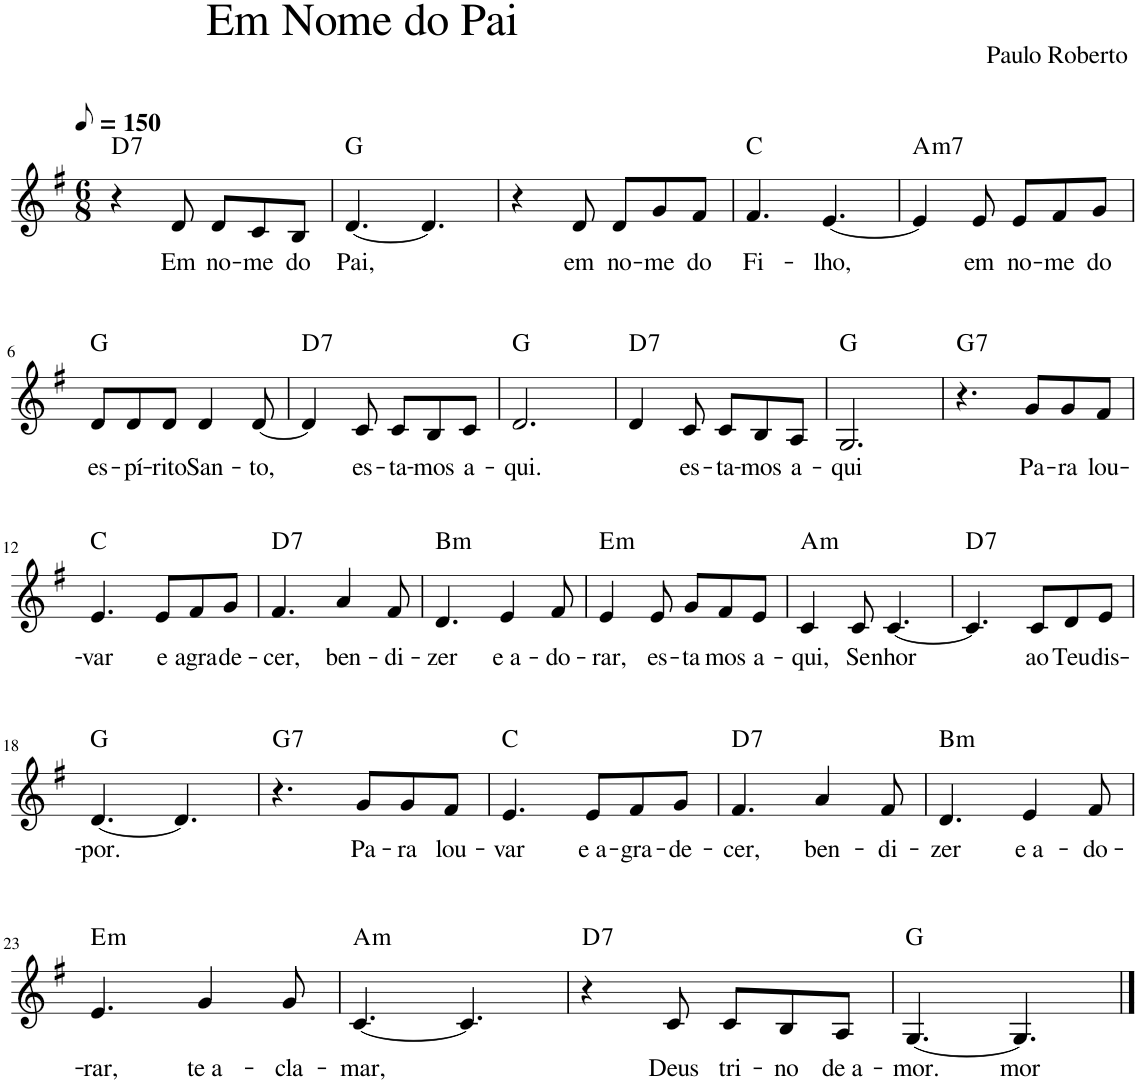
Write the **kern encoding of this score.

**kern	**text	**harte
*part1	*part1	*part1
*staff1	*staff1	*
*I"Voz	*	*
*I'Vo.	*	*
!!LO:PB:g=z
*clefG2	*	*
*k[f#]	*	*
*M6/8	*	*
*MM75	*	*
=1	=1	=1
!LO:TX:a:t=Em Nome do Pai	!	!
!LO:TX:a:t=Paulo Roberto	!	!
!	!	!LO:H:kt=7
4r	.	D:7
!	!LO:LY:b	!
8d/	Em	.
!	!LO:LY:b	!
8d/L	no-	.
!	!LO:LY:b	!
8c/	-me	.
!	!LO:LY:b	!
8B/J	do	.
=2	=2	=2
!	!LO:LY:b	!
[4.d/	Pai,	G:maj
4.d/]	.	.
=3	=3	=3
4r	.	.
!	!LO:LY:b	!
8d/	em	.
!	!LO:LY:b	!
8d/L	no-	.
!	!LO:LY:b	!
8g/	-me	.
!	!LO:LY:b	!
8f#/J	do	.
=4	=4	=4
!	!LO:LY:b	!
4.f#/	Fi-	C:maj
!	!LO:LY:b	!
[4.e/	-lho,	.
=5	=5	=5
!	!	!LO:H:kt=m7
4e/]	.	A:min7
!	!LO:LY:b	!
8e/	em	.
!	!LO:LY:b	!
8e/L	no-	.
!	!LO:LY:b	!
8f#/	-me	.
!	!LO:LY:b	!
8g/J	do	.
!!LO:LB:g=z
=6	=6	=6
!	!LO:LY:b	!
8d/L	es-	G:maj
!	!LO:LY:b	!
8d/	-pí-	.
!	!LO:LY:b	!
8d/J	-rito	.
!	!LO:LY:b	!
4d/	San-	.
!	!LO:LY:b	!
[8d/	-to,	.
=7	=7	=7
!	!	!LO:H:kt=7
4d/]	.	D:7
!	!LO:LY:b	!
8c/	es-	.
!	!LO:LY:b	!
8c/L	-ta-	.
!	!LO:LY:b	!
8B/	-mos	.
!	!LO:LY:b	!
8c/J	a-	.
=8	=8	=8
!	!LO:LY:b	!
2.d/	-qui.	G:maj
=9	=9	=9
!	!	!LO:H:kt=7
4d/	.	D:7
!	!LO:LY:b	!
8c/	es-	.
!	!LO:LY:b	!
8c/L	-ta-	.
!	!LO:LY:b	!
8B/	-mos	.
!	!LO:LY:b	!
8A/J	a-	.
=10	=10	=10
!	!LO:LY:b	!
2.G/	-qui	G:maj
=11	=11	=11
!	!	!LO:H:kt=7
4.r	.	G:7
!	!LO:LY:b	!
8g/L	Pa-	.
!	!LO:LY:b	!
8g/	-ra	.
!	!LO:LY:b	!
8f#/J	lou-	.
!!LO:LB:g=z
=12	=12	=12
!	!LO:LY:b	!
4.e/	-var	C:maj
!	!LO:LY:b	!
8e/L	e	.
!	!LO:LY:b	!
8f#/	agra-	.
!	!LO:LY:b	!
8g/J	-de-	.
=13	=13	=13
!	!LO:LY:b	!LO:H:kt=7
4.f#/	-cer,	D:7
!	!LO:LY:b	!
4a/	ben-	.
!	!LO:LY:b	!
8f#/	-di-	.
=14	=14	=14
!	!LO:LY:b	!LO:H:kt=m
4.d/	-zer	B:min
!	!LO:LY:b	!
4e/	e a-	.
!	!LO:LY:b	!
8f#/	-do-	.
=15	=15	=15
!	!LO:LY:b	!LO:H:kt=m
4e/	-rar,	E:min
!	!LO:LY:b	!
8e/	es-	.
!	!LO:LY:b	!
8g/L	-ta-	.
!	!LO:LY:b	!
8f#/	-mos	.
!	!LO:LY:b	!
8e/J	a-	.
=16	=16	=16
!	!LO:LY:b	!LO:H:kt=m
4c/	-qui,	A:min
!	!LO:LY:b	!
8c/	Se-	.
!	!LO:LY:b	!
[4.c/	-nhor	.
=17	=17	=17
!	!	!LO:H:kt=7
4.c/]	.	D:7
!	!LO:LY:b	!
8c/L	ao	.
!	!LO:LY:b	!
8d/	Teu	.
!	!LO:LY:b	!
8e/J	dis-	.
!!LO:LB:g=z
=18	=18	=18
!	!LO:LY:b	!
[4.d/	-por.	G:maj
4.d/]	.	.
=19	=19	=19
!	!	!LO:H:kt=7
4.r	.	G:7
!	!LO:LY:b	!
8g/L	Pa-	.
!	!LO:LY:b	!
8g/	-ra	.
!	!LO:LY:b	!
8f#/J	lou-	.
=20	=20	=20
!	!LO:LY:b	!
4.e/	-var	C:maj
!	!LO:LY:b	!
8e/L	e a-	.
!	!LO:LY:b	!
8f#/	-gra-	.
!	!LO:LY:b	!
8g/J	-de-	.
=21	=21	=21
!	!LO:LY:b	!LO:H:kt=7
4.f#/	-cer,	D:7
!	!LO:LY:b	!
4a/	ben-	.
!	!LO:LY:b	!
8f#/	-di-	.
=22	=22	=22
!	!LO:LY:b	!LO:H:kt=m
4.d/	-zer	B:min
!	!LO:LY:b	!
4e/	e a-	.
!	!LO:LY:b	!
8f#/	-do-	.
!!LO:LB:g=z
=23	=23	=23
!	!LO:LY:b	!LO:H:kt=m
4.e/	-rar,	E:min
!	!LO:LY:b	!
4g/	te a-	.
!	!LO:LY:b	!
8g/	-cla-	.
=24	=24	=24
!	!LO:LY:b	!LO:H:kt=m
[4.c/	-mar,	A:min
4.c/]	.	.
=25	=25	=25
!	!	!LO:H:kt=7
4r	.	D:7
!	!LO:LY:b	!
8c/	Deus	.
!	!LO:LY:b	!
8c/L	tri-	.
!	!LO:LY:b	!
8B/	-no	.
!	!LO:LY:b	!
8A/J	de a-	.
=26	=26	=26
!	!LO:LY:b	!
[4.G/	-mor.	G:maj
!	!LO:LY:b	!
4.G/]	mor	.
==	==	==
*-	*-	*-
